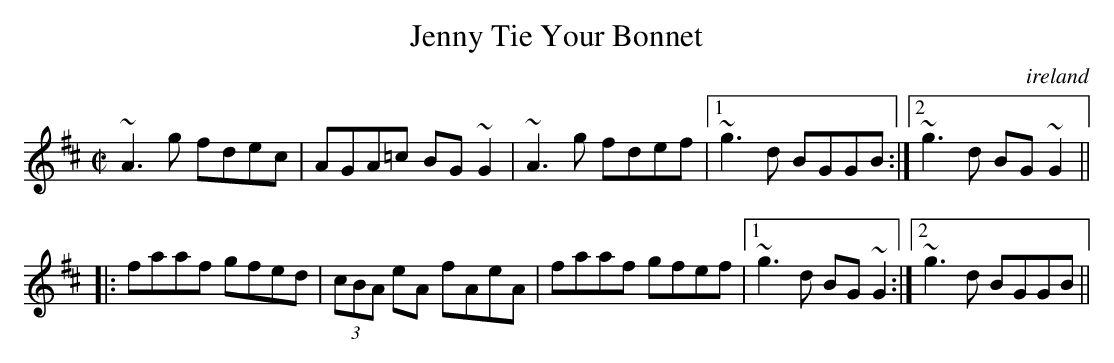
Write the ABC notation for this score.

X:1
T:Jenny Tie Your Bonnet
O:ireland
M:C|
K:Amix
~A3g fdec|AGA=c BG~G2|~A3g fdef|1 ~g3d BGGB:|2 ~g3d BG~G2||
|:faaf gfed|(3cBA eA fAeA|faaf gfef|1 ~g3d BG~G2:|2 ~g3d BGGB||
